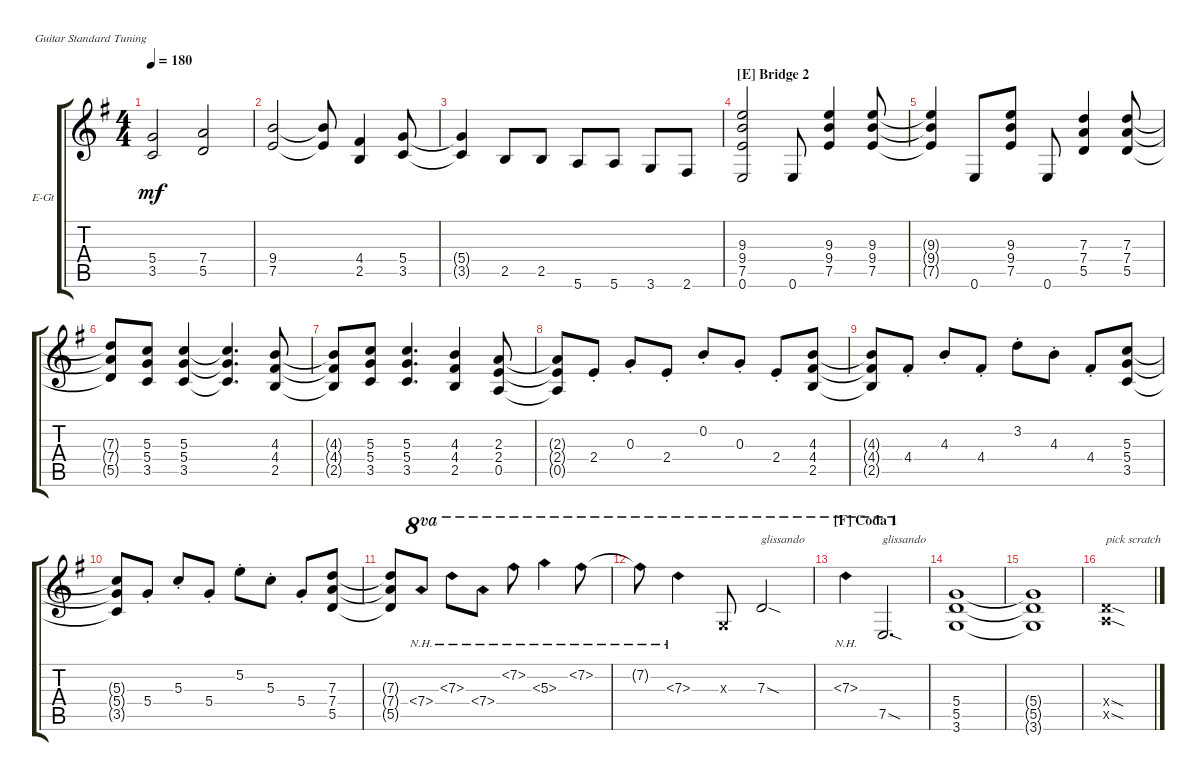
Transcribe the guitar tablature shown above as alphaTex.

\defaultSystemsLayout 4
\bracketExtendMode groupsimilarinstruments
\firstSystemTrackNameOrientation horizontal
\otherSystemsTrackNameOrientation horizontal
\track ("Electric Guitar" "E-Gt") {instrument overdrivenguitar}
\staff {score tabs}
\tuning (E4 B3 G3 D3 A2 E2)
\ts (4 4)
\tempo 180
\clef g2
\ks g
(3.5{t} 5.4{t}).2{dy mf} (5.5 7.4).2 |
(7.5 9.4).2 (7.5{t} 9.4{t}).8 (2.5 4.4).4 (3.5 5.4).8 |
(3.5{t} 5.4{t}).4 2.5.8 2.5.8 5.6.8 5.6.8 3.6.8 2.6.8 |
\section ("E" "Bridge 2")
(0.6 7.5 9.4 9.3).2 0.6.8 (7.5 9.4 9.3).4 (9.3 9.4 7.5).8 |
(7.5{t} 9.4{t} 9.3{t}).4 0.6.8 (7.5 9.4 9.3).8 0.6.8 (5.5 7.4 7.3).4 (5.5 7.4 7.3).8 |
(5.5{t} 7.4{t} 7.3{t}).8 (3.5 5.4 5.3).8 (3.5 5.4 5.3).4 (5.3{t} 5.4{t} 3.5{t}).4{d} (2.5 4.4 4.3).8 |
(2.5{t} 4.4{t} 4.3{t}).8 (3.5 5.4 5.3).8 (3.5 5.4 5.3).4{d} (2.5 4.4 4.3).4 (0.5 2.4 2.3).8 |
(0.5{t} 2.4{t} 2.3{t}).8 2.4{st}.8 0.3{st}.8 2.4{st}.8 0.2{st}.8 0.3{st}.8 2.4{st}.8 (2.5 4.4 4.3).8 |
(4.3{t} 4.4{t} 2.5{t}).8 4.4{st}.8 4.3{st}.8 4.4{st}.8 3.2{st}.8 4.3{st}.8 4.4{st}.8 (3.5 5.4 5.3).8 |
(3.5{t} 5.4{t} 5.3{t}).8 5.4{st}.8 5.3{st}.8 5.4{st}.8 5.2{st}.8 5.3{st}.8 5.4{st}.8 (5.5 7.4 7.3).8 |
(7.3{t} 7.4{t} 5.5{t}).8 7.4{nh}.8{ot 8va} 7.3{nh}.8{ot 8va} 7.4{nh}.8{ot 8va} 7.2{nh}.8{ot 8va} 5.3{nh}.4{ot 8va} 7.2{nh}.8{ot 8va} |
7.2{nh t}.8{ot 8va} 7.3{nh}.4{ot 8va} 0.3{x}.8{ot 8va} 7.3{sod}.2{ot 8va txt "glissando"} |
\section ("F" "Coda 1")
7.3{nh}.4{ot 8va} 7.5{sod}.2{d ot 8va txt "glissando"} |
(3.6 5.5 5.4).1 |
(3.6{t} 5.5{t} 5.4{t}).1 |
(0.4{sod x} 0.5{sod x}).1{txt "pick scratch"}
